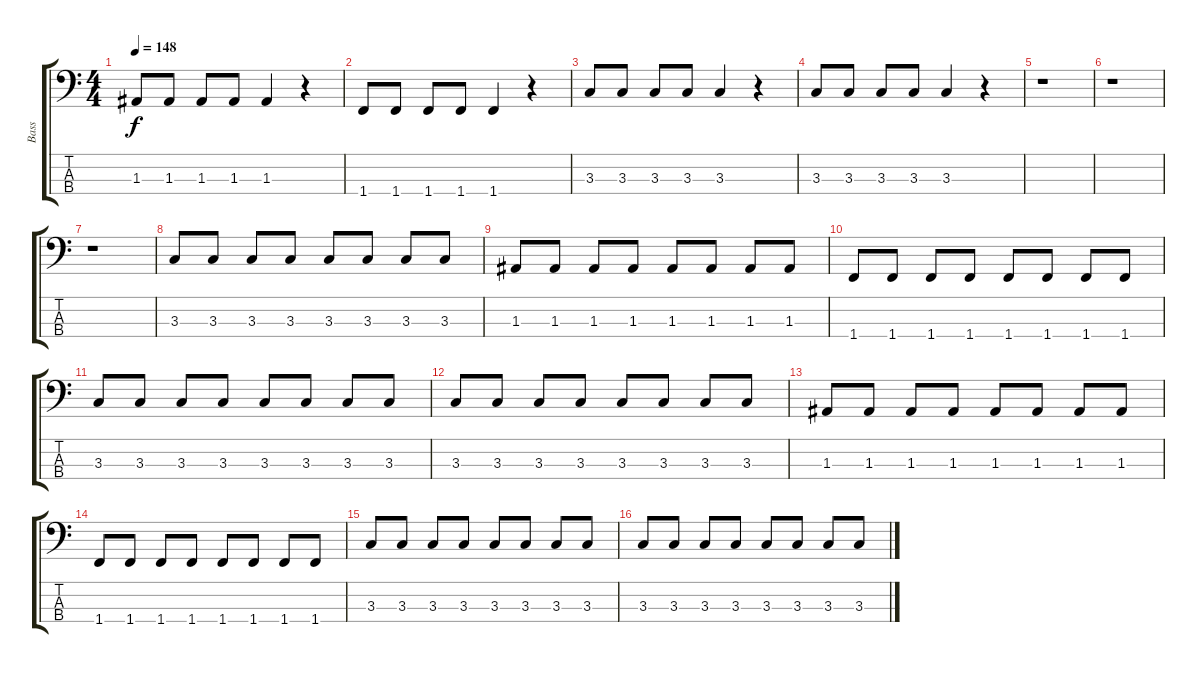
\track ("Bass" "Bass") {instrument electricbasspick}
\staff {score tabs}
\tuning (G2 D2 A1 E1) {hide}
\ts (4 4)
\tempo 148
\clef f4
\ks c
1.3.8{dy f} 1.3.8 1.3.8 1.3.8 1.3.4 r.4 |
1.4.8 1.4.8 1.4.8 1.4.8 1.4.4 r.4 |
3.3.8 3.3.8 3.3.8 3.3.8 3.3.4 r.4 |
3.3.8 3.3.8 3.3.8 3.3.8 3.3.4 r.4 |
r.1 |
r.1 |
r.1 |
3.3.8 3.3.8 3.3.8 3.3.8 3.3.8 3.3.8 3.3.8 3.3.8 |
1.3.8 1.3.8 1.3.8 1.3.8 1.3.8 1.3.8 1.3.8 1.3.8 |
1.4.8 1.4.8 1.4.8 1.4.8 1.4.8 1.4.8 1.4.8 1.4.8 |
3.3.8 3.3.8 3.3.8 3.3.8 3.3.8 3.3.8 3.3.8 3.3.8 |
3.3.8 3.3.8 3.3.8 3.3.8 3.3.8 3.3.8 3.3.8 3.3.8 |
1.3.8 1.3.8 1.3.8 1.3.8 1.3.8 1.3.8 1.3.8 1.3.8 |
1.4.8 1.4.8 1.4.8 1.4.8 1.4.8 1.4.8 1.4.8 1.4.8 |
3.3.8 3.3.8 3.3.8 3.3.8 3.3.8 3.3.8 3.3.8 3.3.8 |
3.3.8 3.3.8 3.3.8 3.3.8 3.3.8 3.3.8 3.3.8 3.3.8
